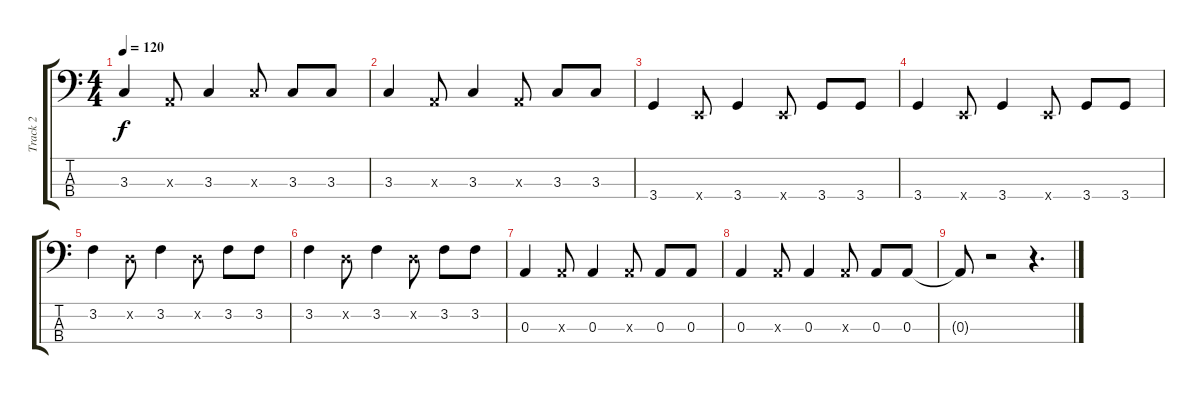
\track ("Track 2" "Track 2") {instrument fretlessbass}
\staff {score tabs}
\tuning (G2 D2 A1 E1) {hide}
\ts (4 4)
\tempo 120
\clef f4
\ks c
3.3.4{dy f} 0.3{x}.8 3.3.4 3.3{x}.8 3.3.8 3.3.8 |
3.3.4 0.3{x}.8 3.3.4 0.3{x}.8 3.3.8 3.3.8 |
3.4.4 0.4{x}.8 3.4.4 0.4{x}.8 3.4.8 3.4.8 |
3.4.4 0.4{x}.8 3.4.4 0.4{x}.8 3.4.8 3.4.8 |
3.2.4 0.2{x}.8 3.2.4 0.2{x}.8 3.2.8 3.2.8 |
3.2.4 0.2{x}.8 3.2.4 0.2{x}.8 3.2.8 3.2.8 |
0.3.4 0.3{x}.8 0.3.4 0.3{x}.8 0.3.8 0.3.8 |
0.3.4 0.3{x}.8 0.3.4 0.3{x}.8 0.3.8 0.3.8 |
0.3{t}.8 r.2 r.4{d}
